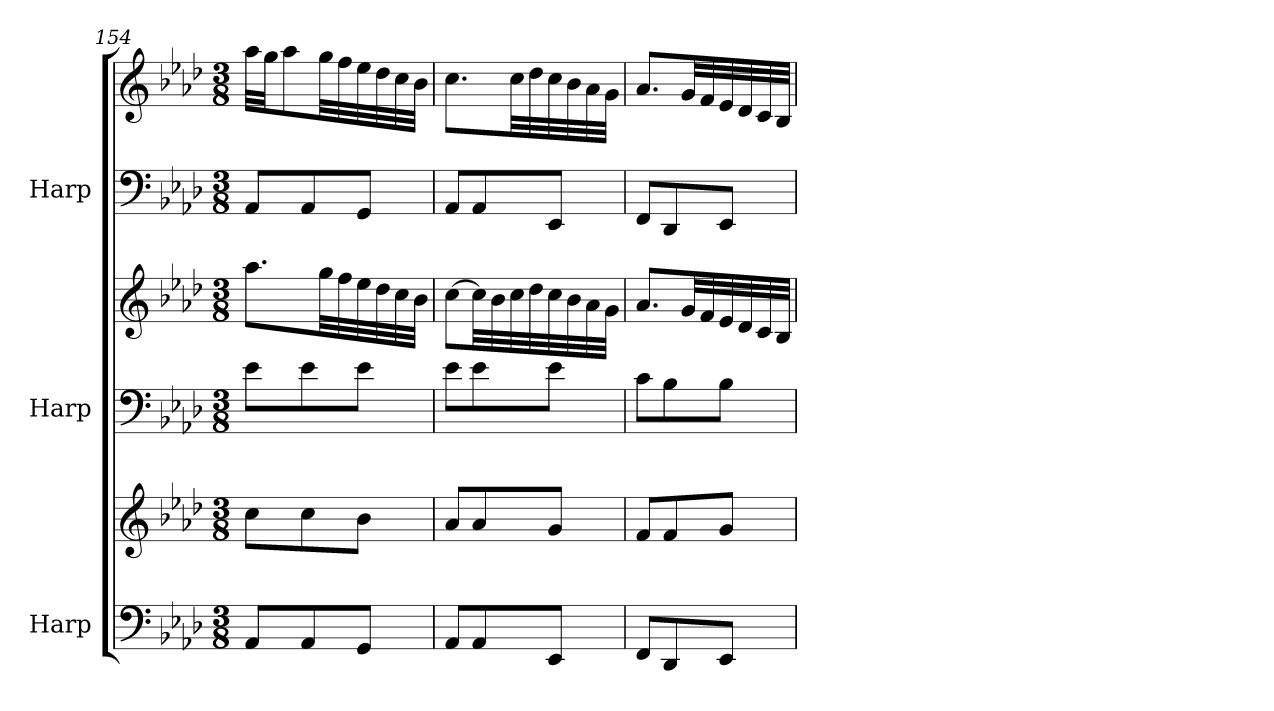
**kern	**kern	**kern	**kern	**kern	**kern
*part3	*part3	*part2	*part2	*part1	*part1
*staff6	*staff5	*staff4	*staff3	*staff2	*staff1
*I"Harp	*	*I"Harp	*	*I"Harp	*
*I'Hp	*	*I'Hp	*	*I'Hp	*
*clefF4	*clefG2	*clefF4	*clefG2	*clefF4	*clefG2
*k[b-e-a-d-]	*k[b-e-a-d-]	*k[b-e-a-d-]	*k[b-e-a-d-]	*k[b-e-a-d-]	*k[b-e-a-d-]
*M3/8	*M3/8	*M3/8	*M3/8	*M3/8	*M3/8
=154	=154	=154	=154	=154	=154
8AA-/L	8cc\L	8e-\L	8.aa-\L	8AA-/L	32aa-\LLL
.	.	.	.	.	32gg\JJ
.	.	.	.	.	8aa-\
8AA-/	8cc\	8e-\	.	8AA-/	.
.	.	.	32gg\LL	.	32gg\LL
.	.	.	32ff\	.	32ff\
8GG/J	8b-\J	8e-\J	32ee-\	8GG/J	32ee-\
.	.	.	32dd-\	.	32dd-\
.	.	.	32cc\	.	32cc\
.	.	.	32b-\JJJ	.	32b-\JJJ
=155	=155	=155	=155	=155	=155
8AA-/L	8a-/L	8e-\L	[8cc\L	8AA-/L	8.cc\L
8AA-/	8a-/	8e-\	32cc\LL]	8AA-/	.
.	.	.	32b-\	.	.
.	.	.	32cc\	.	32cc\LL
.	.	.	32dd-\	.	32dd-\
8EE-/J	8g/J	8e-\J	32cc\	8EE-/J	32cc\
.	.	.	32b-\	.	32b-\
.	.	.	32a-\	.	32a-\
.	.	.	32g\JJJ	.	32g\JJJ
!!LO:LB:g=z
=156	=156	=156	=156	=156	=156
8FF/L	8f/L	8c\L	8.a-/L	8FF/L	8.a-/L
8DD-/	8f/	8B-\	.	8DD-/	.
.	.	.	32g/LL	.	32g/LL
.	.	.	32f/	.	32f/
8EE-/J	8g/J	8B-\J	32e-/	8EE-/J	32e-/
.	.	.	32d-/	.	32d-/
.	.	.	32c/	.	32c/
.	.	.	32B-/JJJ	.	32B-/JJJ
=	=	=	=	=	=
*-	*-	*-	*-	*-	*-
